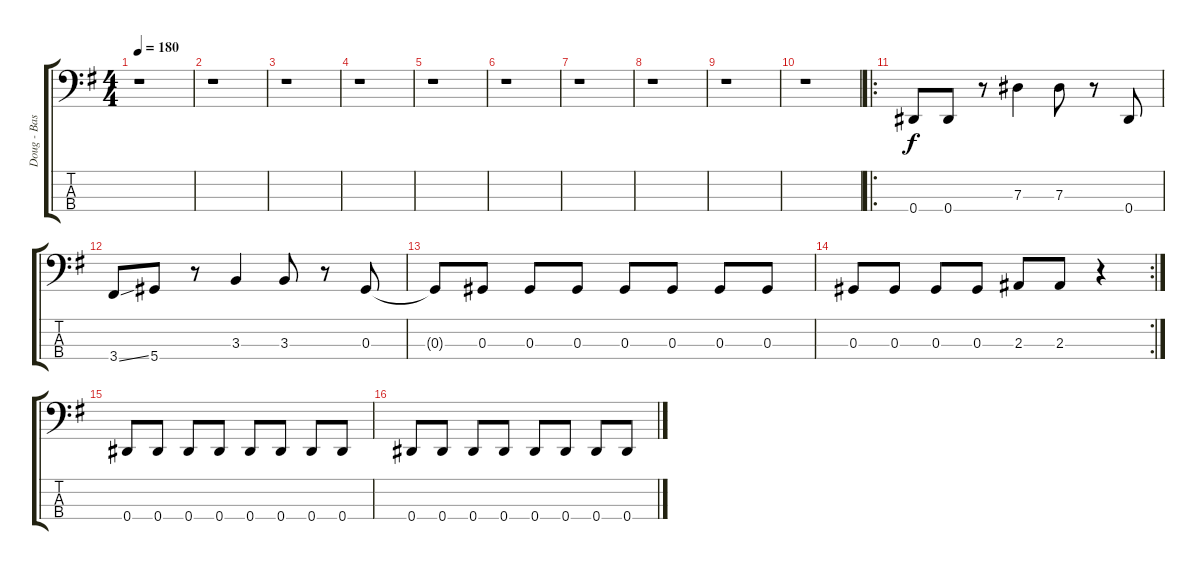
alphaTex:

\track ("Doug - Bass Guitar" "Doug - Bas") {instrument electricbassfinger}
\staff {score tabs}
\tuning (Gb2 Db2 Ab1 Eb1) {hide}
\ts (4 4)
\tempo 180
\clef f4
\ks g
r.1{dy f instrument electricbassfinger} |
r.1 |
r.1 |
r.1 |
r.1 |
r.1 |
r.1 |
r.1 |
r.1 |
r.1 |
\ro
0.4.8 0.4.8 r.8 7.3.4 7.3.8 r.8 0.4.8 |
3.4{ss}.8 5.4.8 r.8 3.3.4 3.3.8 r.8 0.3.8 |
0.3{t}.8 0.3.8 0.3.8 0.3.8 0.3.8 0.3.8 0.3.8 0.3.8 |
\rc 2
0.3.8 0.3.8 0.3.8 0.3.8 2.3.8 2.3.8 r.4 |
0.4.8 0.4.8 0.4.8 0.4.8 0.4.8 0.4.8 0.4.8 0.4.8 |
0.4.8 0.4.8 0.4.8 0.4.8 0.4.8 0.4.8 0.4.8 0.4.8
